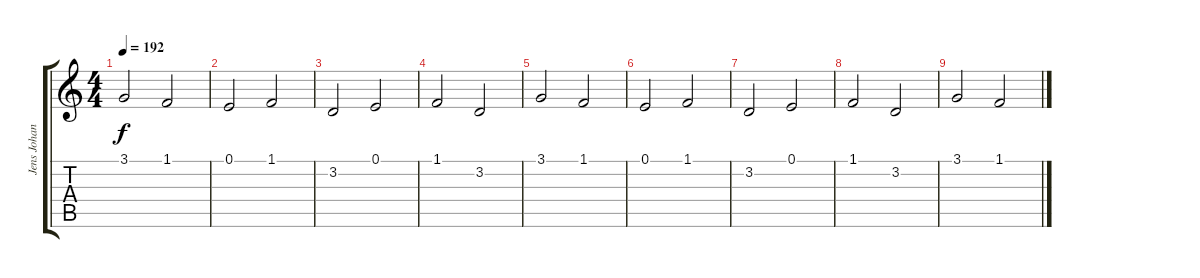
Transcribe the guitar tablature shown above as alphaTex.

\track ("Jens Johansson" "Jens Johan") {instrument choiraahs}
\staff {score tabs}
\tuning (E4 B3 G3 D3 A2 E2) {hide}
\ts (4 4)
\tempo 192
\clef g2
\ks c
3.1.2{dy f volume 6} 1.1.2{volume 6} |
0.1.2{volume 5} 1.1.2{volume 5} |
3.2.2{volume 5} 0.1.2{volume 4} |
1.1.2{volume 4} 3.2.2{volume 4} |
3.1.2{volume 3} 1.1.2{volume 3} |
0.1.2{volume 3} 1.1.2{volume 2} |
3.2.2{volume 2} 0.1.2{volume 2} |
1.1.2{volume 2} 3.2.2{volume 1} |
3.1.2{volume 1} 1.1.2{volume 1}
